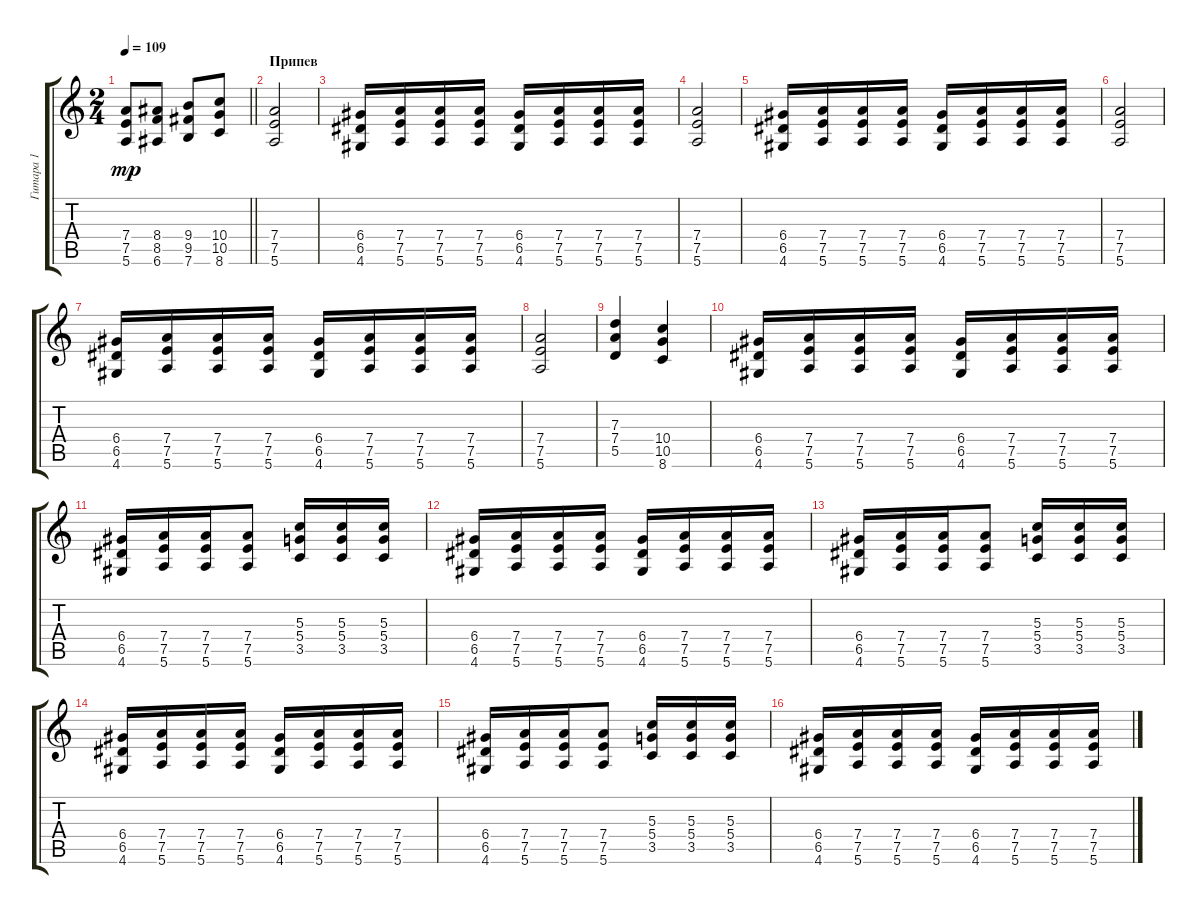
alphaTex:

\track ("Гитара 1" "Гитара 1") {instrument distortionguitar}
\staff {score tabs}
\tuning (E4 B3 G3 D3 A2 E2) {hide}
\ts (2 4)
\tempo 109
\clef g2
\barLineRight lightlight
\ks c
(7.4 7.5 5.6).8{dy mp} (8.4 8.5 6.6).8 (9.4 9.5 7.6).8 (10.4 10.5 8.6).8 |
\section ("" "Припев")
(7.4 7.5 5.6).2 |
(6.4 6.5 4.6).16 (7.4 7.5 5.6).16 (7.4 7.5 5.6).16 (7.4 7.5 5.6).16 (6.4 6.5 4.6).16 (7.4 7.5 5.6).16 (7.4 7.5 5.6).16 (7.4 7.5 5.6).16 |
(7.4 7.5 5.6).2 |
(6.4 6.5 4.6).16 (7.4 7.5 5.6).16 (7.4 7.5 5.6).16 (7.4 7.5 5.6).16 (6.4 6.5 4.6).16 (7.4 7.5 5.6).16 (7.4 7.5 5.6).16 (7.4 7.5 5.6).16 |
(7.4 7.5 5.6).2 |
(6.4 6.5 4.6).16 (7.4 7.5 5.6).16 (7.4 7.5 5.6).16 (7.4 7.5 5.6).16 (6.4 6.5 4.6).16 (7.4 7.5 5.6).16 (7.4 7.5 5.6).16 (7.4 7.5 5.6).16 |
(7.4 7.5 5.6).2 |
(7.3 7.4 5.5).4 (10.4 10.5 8.6).4 |
(6.4 6.5 4.6).16 (7.4 7.5 5.6).16 (7.4 7.5 5.6).16 (7.4 7.5 5.6).16 (6.4 6.5 4.6).16 (7.4 7.5 5.6).16 (7.4 7.5 5.6).16 (7.4 7.5 5.6).16 |
(6.4 6.5 4.6).16 (7.4 7.5 5.6).16 (7.4 7.5 5.6).16 (7.4 7.5 5.6).8 (5.3 5.4 3.5).16 (5.3 5.4 3.5).16 (5.3 5.4 3.5).16 |
(6.4 6.5 4.6).16 (7.4 7.5 5.6).16 (7.4 7.5 5.6).16 (7.4 7.5 5.6).16 (6.4 6.5 4.6).16 (7.4 7.5 5.6).16 (7.4 7.5 5.6).16 (7.4 7.5 5.6).16 |
(6.4 6.5 4.6).16 (7.4 7.5 5.6).16 (7.4 7.5 5.6).16 (7.4 7.5 5.6).8 (5.3 5.4 3.5).16 (5.3 5.4 3.5).16 (5.3 5.4 3.5).16 |
(6.4 6.5 4.6).16 (7.4 7.5 5.6).16 (7.4 7.5 5.6).16 (7.4 7.5 5.6).16 (6.4 6.5 4.6).16 (7.4 7.5 5.6).16 (7.4 7.5 5.6).16 (7.4 7.5 5.6).16 |
(6.4 6.5 4.6).16 (7.4 7.5 5.6).16 (7.4 7.5 5.6).16 (7.4 7.5 5.6).8 (5.3 5.4 3.5).16 (5.3 5.4 3.5).16 (5.3 5.4 3.5).16 |
(6.4 6.5 4.6).16 (7.4 7.5 5.6).16 (7.4 7.5 5.6).16 (7.4 7.5 5.6).16 (6.4 6.5 4.6).16 (7.4 7.5 5.6).16 (7.4 7.5 5.6).16 (7.4 7.5 5.6).16
